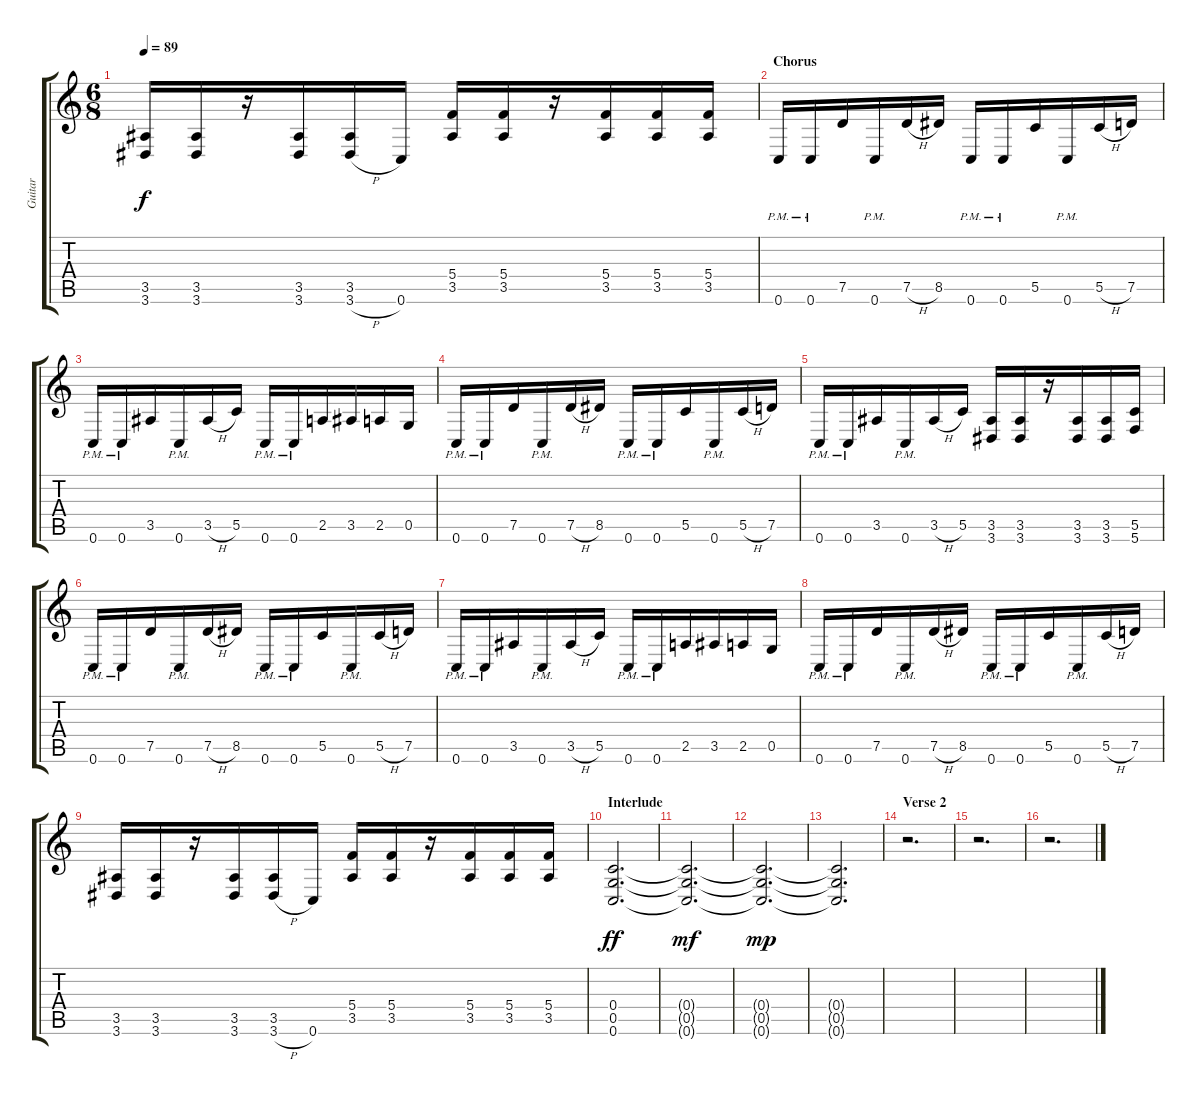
\track ("Guitar" "Guitar") {instrument overdrivenguitar}
\staff {score tabs}
\tuning (D4 A3 F3 C3 G2 C2) {hide}
\ts (6 8)
\tempo 89
\clef g2
\ks c
(3.5 3.6).16{dy f} (3.5 3.6).16 r.16 (3.5 3.6).16 (3.5 3.6{h}).16 0.6.16 (5.4 3.5).16 (5.4 3.5).16 r.16 (5.4 3.5).16 (5.4 3.5).16 (5.4 3.5).16 |
\section ("" "Chorus")
0.6{pm}.16 0.6{pm}.16 7.5.16 0.6{pm}.16 7.5{h}.16 8.5.16 0.6{pm}.16 0.6{pm}.16 5.5.16 0.6{pm}.16 5.5{h}.16 7.5.16 |
0.6{pm}.16 0.6{pm}.16 3.5.16 0.6{pm}.16 3.5{h}.16 5.5.16 0.6{pm}.16 0.6{pm}.16 2.5.16 3.5.16 2.5.16 0.5.16 |
0.6{pm}.16 0.6{pm}.16 7.5.16 0.6{pm}.16 7.5{h}.16 8.5.16 0.6{pm}.16 0.6{pm}.16 5.5.16 0.6{pm}.16 5.5{h}.16 7.5.16 |
0.6{pm}.16 0.6{pm}.16 3.5.16 0.6{pm}.16 3.5{h}.16 5.5.16 (3.5 3.6).16 (3.5 3.6).16 r.16 (3.5 3.6).16 (3.5 3.6).16 (5.5 5.6).16 |
0.6{pm}.16 0.6{pm}.16 7.5.16 0.6{pm}.16 7.5{h}.16 8.5.16 0.6{pm}.16 0.6{pm}.16 5.5.16 0.6{pm}.16 5.5{h}.16 7.5.16 |
0.6{pm}.16 0.6{pm}.16 3.5.16 0.6{pm}.16 3.5{h}.16 5.5.16 0.6{pm}.16 0.6{pm}.16 2.5.16 3.5.16 2.5.16 0.5.16 |
0.6{pm}.16 0.6{pm}.16 7.5.16 0.6{pm}.16 7.5{h}.16 8.5.16 0.6{pm}.16 0.6{pm}.16 5.5.16 0.6{pm}.16 5.5{h}.16 7.5.16 |
(3.5 3.6).16 (3.5 3.6).16 r.16 (3.5 3.6).16 (3.5 3.6{h}).16 0.6.16 (5.4 3.5).16 (5.4 3.5).16 r.16 (5.4 3.5).16 (5.4 3.5).16 (5.4 3.5).16 |
\section ("" "Interlude")
(0.4 0.5 0.6).2{d dy ff} |
(0.4{t} 0.5{t} 0.6{t}).2{d dy mf} |
(0.4{t} 0.5{t} 0.6{t}).2{d dy mp} |
(0.4{t} 0.5{t} 0.6{t}).2{d} |
\section ("" "Verse 2")
r.2{d} |
r.2{d} |
r.2{d}
